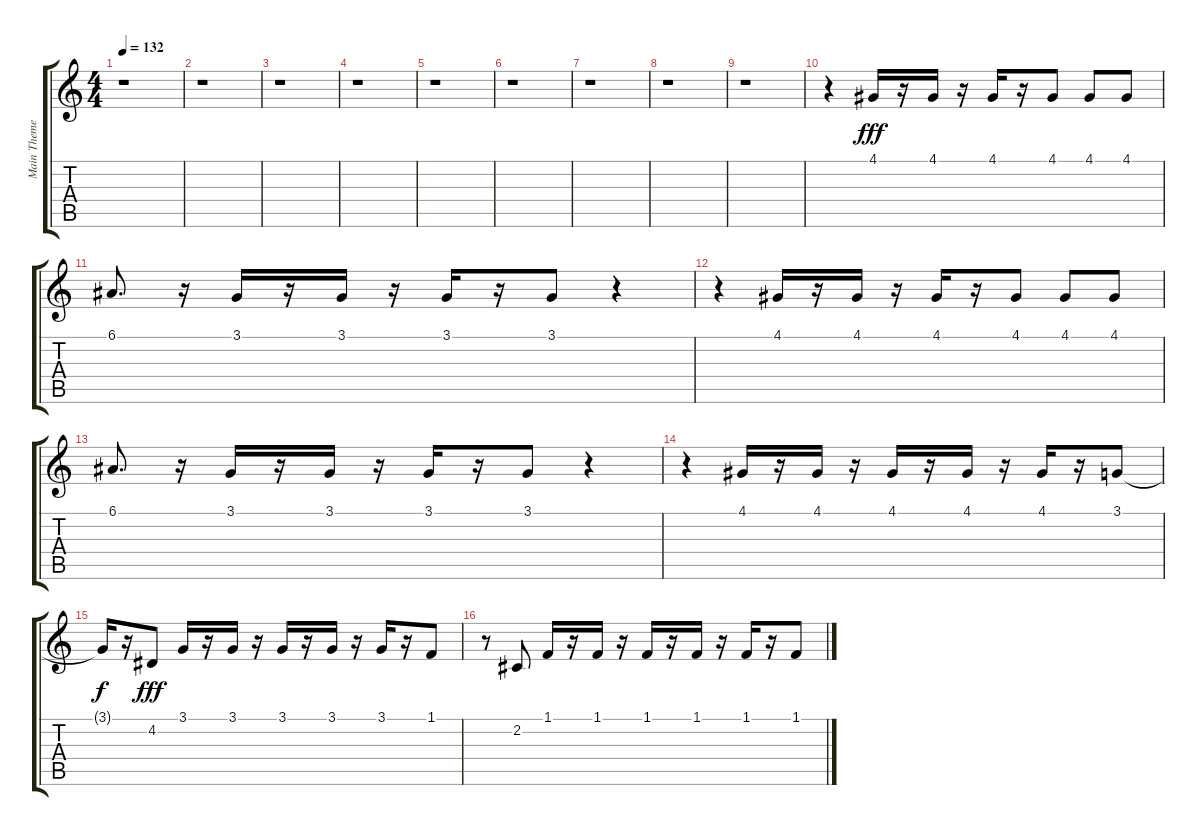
\track ("Main Theme" "Main Theme") {instrument altosax}
\staff {score tabs}
\tuning (E4 B3 G3 D3 A2 E2) {hide}
\ts (4 4)
\tempo 132
\clef g2
\ks c
r.1{dy fff} |
r.1 |
r.1 |
r.1 |
r.1 |
r.1 |
r.1 |
r.1 |
r.1 |
r.4 4.1.16 r.16 4.1.16 r.16 4.1.16 r.16 4.1.8 4.1.8 4.1.8 |
6.1.8{d} r.16 3.1.16 r.16 3.1.16 r.16 3.1.16 r.16 3.1.8 r.4 |
r.4 4.1.16 r.16 4.1.16 r.16 4.1.16 r.16 4.1.8 4.1.8 4.1.8 |
6.1.8{d} r.16 3.1.16 r.16 3.1.16 r.16 3.1.16 r.16 3.1.8 r.4 |
r.4 4.1.16 r.16 4.1.16 r.16 4.1.16 r.16 4.1.16 r.16 4.1.16 r.16 3.1.8 |
3.1{t}.16{dy f} r.16 4.2.8{dy fff} 3.1.16 r.16 3.1.16 r.16 3.1.16 r.16 3.1.16 r.16 3.1.16 r.16 1.1.8 |
r.8 2.2.8 1.1.16 r.16 1.1.16 r.16 1.1.16 r.16 1.1.16 r.16 1.1.16 r.16 1.1.8
